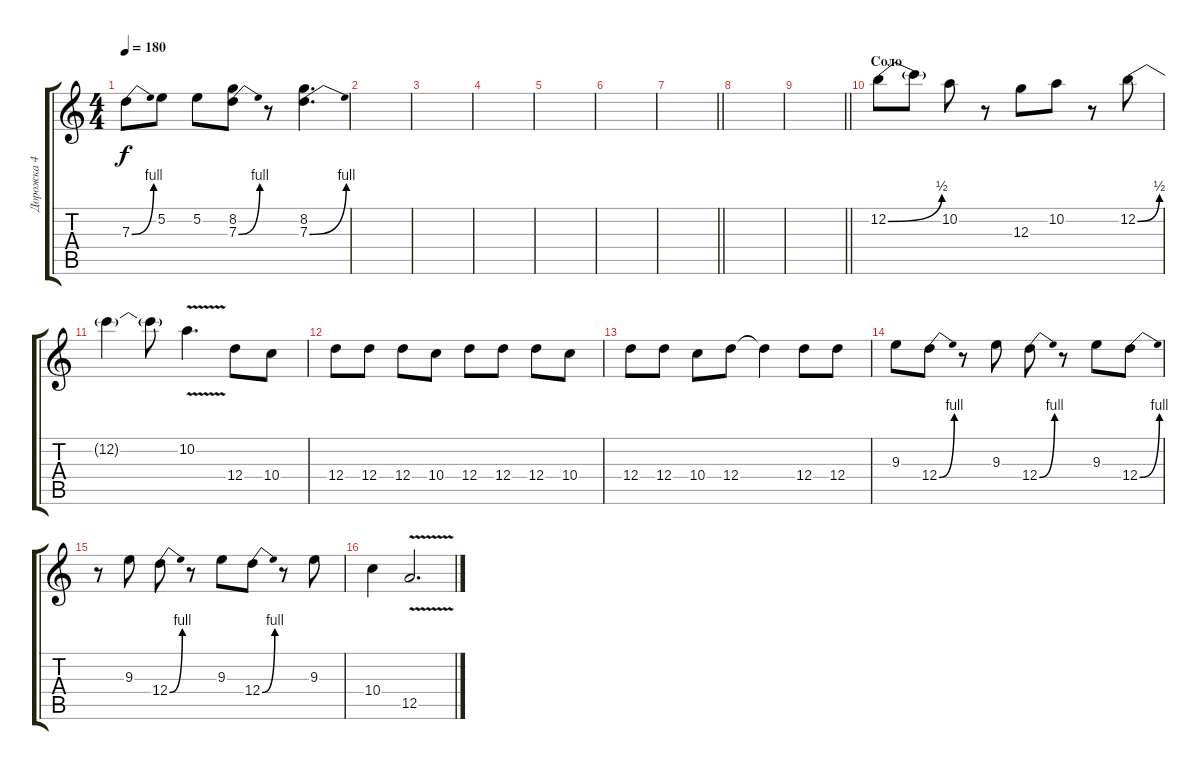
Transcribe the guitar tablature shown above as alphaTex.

\track ("Дорожка 4" "Дорожка 4") {instrument distortionguitar}
\staff {score tabs}
\tuning (E4 B3 G3 D3 A2 E2) {hide}
\ts (4 4)
\tempo 180
\clef g2
\ks c
7.3{be (bend 0 0 60 4)}.8{dy f} 5.2.8 5.2.8 (8.2 7.3{be (bend 0 0 60 4)}).8 r.8 (8.2 7.3{be (bend 0 0 60 4)}).4{d} |
|
|
|
|
|
\barLineRight lightlight
|
|
\barLineRight lightlight
|
\section ("" "Соло")
12.2{be (bend 0 0 60 2)}.8 12.2{t}.8 10.2.8 r.8 12.3.8 10.2.8 r.8 12.2{be (bend 0 0 60 2)}.8 |
12.2{t}.4 12.2{t}.8 10.2{v}.4{d} 12.4.8 10.4.8 |
12.4.8 12.4.8 12.4.8 10.4.8 12.4.8 12.4.8 12.4.8 10.4.8 |
12.4.8 12.4.8 10.4.8 12.4.8 12.4{t}.4 12.4.8 12.4.8 |
9.3.8 12.4{be (bend 0 0 60 4)}.8 r.8 9.3.8 12.4{be (bend 0 0 60 4)}.8 r.8 9.3.8 12.4{be (bend 0 0 60 4)}.8 |
r.8 9.3.8 12.4{be (bend 0 0 60 4)}.8 r.8 9.3.8 12.4{be (bend 0 0 60 4)}.8 r.8 9.3.8 |
10.4.4 12.5{v}.2{d}
